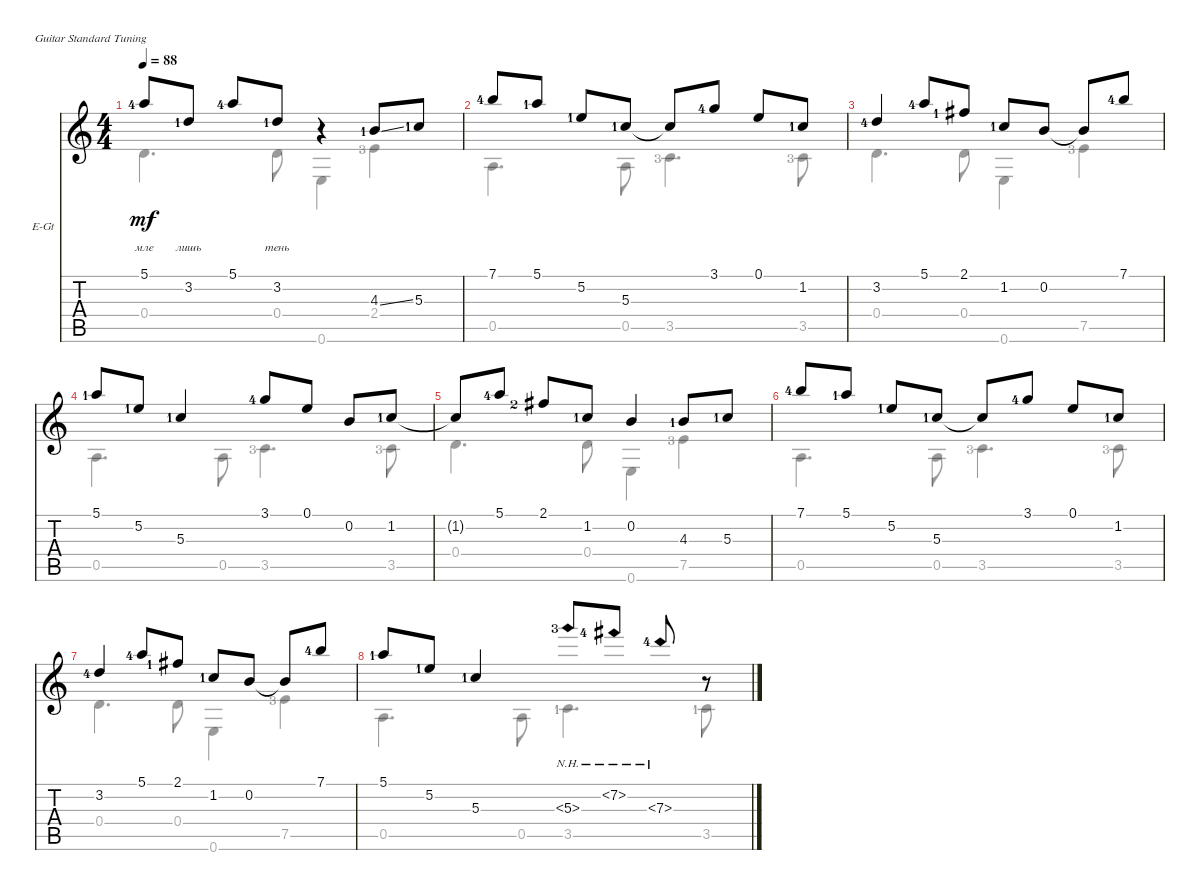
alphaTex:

\defaultSystemsLayout 4
\bracketExtendMode nobrackets
\firstSystemTrackNameOrientation horizontal
\otherSystemsTrackNameOrientation horizontal
\chordDiagramsInScore
\track ("аккомпанемент" "E-Gt") {instrument electricguitarjazz}
\staff {score tabs}
\tuning (E4 B3 G3 D3 A2 E2)
\voice
\ts (4 4)
\tempo 88
\clef g2
\ks c
5.1{lf 5}.8{lyrics (0 "") lyrics (1 "") lyrics (2 "мле") lyrics (3 "") lyrics (4 "") dy mf} 3.2{lf 2}.8{lyrics (0 "") lyrics (1 "") lyrics (2 "лишь") lyrics (3 "") lyrics (4 "")} 5.1{lf 5}.8{lyrics (0 "") lyrics (1 "") lyrics (2 "") lyrics (3 "") lyrics (4 "")} 3.2{lf 2}.8{lyrics (0 "") lyrics (1 "") lyrics (2 "тень") lyrics (3 "") lyrics (4 "")} r.4 4.3{ss lf 2}.8{lyrics (0 "") lyrics (1 "") lyrics (2 "") lyrics (3 "") lyrics (4 "")} 5.3{lf 2}.8{lyrics (0 "") lyrics (1 "") lyrics (2 "") lyrics (3 "") lyrics (4 "")} |
7.1{lf 5}.8{lyrics (0 "") lyrics (1 "") lyrics (2 "") lyrics (3 "") lyrics (4 "")} 5.1{lf 2}.8{lyrics (0 "") lyrics (1 "") lyrics (2 "") lyrics (3 "") lyrics (4 "")} 5.2{lf 2}.8{lyrics (0 "") lyrics (1 "") lyrics (2 "") lyrics (3 "") lyrics (4 "")} 5.3{lf 2}.8{lyrics (0 "") lyrics (1 "") lyrics (2 "") lyrics (3 "") lyrics (4 "")} 5.3{t}.8 3.1{lf 5}.8 0.1.8 1.2{lf 2}.8 |
3.2{lf 5}.4 5.1{lf 5}.8 2.1{lf 2}.8 1.2{lf 2}.8 0.2.8 0.2{t}.8 7.1{lf 5}.8 |
5.1{lf 2}.8 5.2{lf 2}.8 5.3{lf 2}.4 3.1{lf 5}.8 0.1.8 0.2.8 1.2{lf 2}.8 |
1.2{t}.8 5.1{lf 5}.8 2.1{lf 3}.8 1.2{lf 2}.8 0.2.4 4.3{lf 2}.8 5.3{lf 2}.8 |
7.1{lf 5}.8 5.1{lf 2}.8 5.2{lf 2}.8 5.3{lf 2}.8 5.3{t}.8 3.1{lf 5}.8 0.1.8 1.2{lf 2}.8 |
3.2{lf 5}.4 5.1{lf 5}.8 2.1{lf 2}.8 1.2{lf 2}.8 0.2.8 0.2{t}.8 7.1{lf 5}.8 |
5.1{lf 2}.8 5.2{lf 2}.8 5.3{lf 2}.4 5.3{nh lf 4}.8 7.2{nh lf 5}.8 7.3{nh lf 5}.8 r.8
\voice
\clef g2
\ottava regular
\simile none
\ks c
0.4.4{d dy mf} 0.4.8 0.6.4 2.4{lf 4}.4 |
0.5.4{d} 0.5.8 3.5{lf 4}.4{d} 3.5{lf 4}.8 |
0.4.4{d} 0.4.8 0.6.4 7.5{lf 4}.4 |
0.5.4{d} 0.5.8 3.5{lf 4}.4{d} 3.5{lf 4}.8 |
0.4.4{d} 0.4.8 0.6.4 7.5{lf 4}.4 |
0.5.4{d} 0.5.8 3.5{lf 4}.4{d} 3.5{lf 4}.8 |
0.4.4{d} 0.4.8 0.6.4 7.5{lf 4}.4 |
0.5.4{d} 0.5.8 3.5{lf 2}.4{d} 3.5{lf 2}.8
